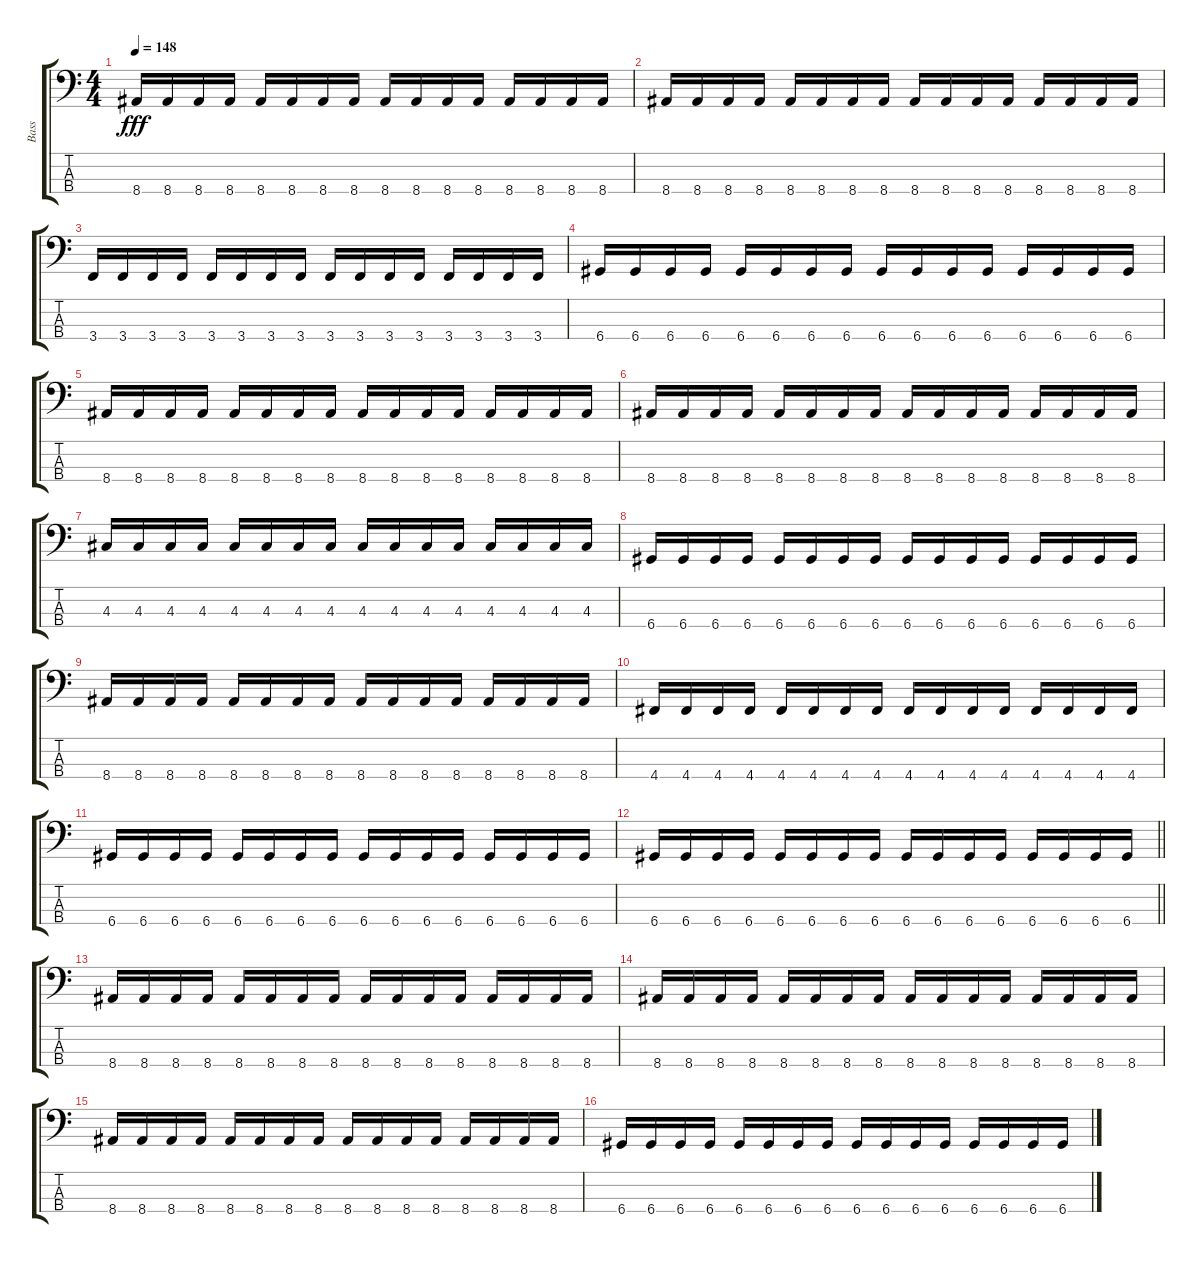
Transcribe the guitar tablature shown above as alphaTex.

\track ("Bass" "Bass") {instrument electricbasspick}
\staff {score tabs}
\tuning (G2 D2 A1 D1) {hide}
\ts (4 4)
\tempo 148
\clef f4
\ks c
8.4.16{dy fff} 8.4.16 8.4.16 8.4.16 8.4.16 8.4.16 8.4.16 8.4.16 8.4.16 8.4.16 8.4.16 8.4.16 8.4.16 8.4.16 8.4.16 8.4.16 |
8.4.16 8.4.16 8.4.16 8.4.16 8.4.16 8.4.16 8.4.16 8.4.16 8.4.16 8.4.16 8.4.16 8.4.16 8.4.16 8.4.16 8.4.16 8.4.16 |
3.4.16 3.4.16 3.4.16 3.4.16 3.4.16 3.4.16 3.4.16 3.4.16 3.4.16 3.4.16 3.4.16 3.4.16 3.4.16 3.4.16 3.4.16 3.4.16 |
6.4.16 6.4.16 6.4.16 6.4.16 6.4.16 6.4.16 6.4.16 6.4.16 6.4.16 6.4.16 6.4.16 6.4.16 6.4.16 6.4.16 6.4.16 6.4.16 |
8.4.16 8.4.16 8.4.16 8.4.16 8.4.16 8.4.16 8.4.16 8.4.16 8.4.16 8.4.16 8.4.16 8.4.16 8.4.16 8.4.16 8.4.16 8.4.16 |
8.4.16 8.4.16 8.4.16 8.4.16 8.4.16 8.4.16 8.4.16 8.4.16 8.4.16 8.4.16 8.4.16 8.4.16 8.4.16 8.4.16 8.4.16 8.4.16 |
4.3.16 4.3.16 4.3.16 4.3.16 4.3.16 4.3.16 4.3.16 4.3.16 4.3.16 4.3.16 4.3.16 4.3.16 4.3.16 4.3.16 4.3.16 4.3.16 |
6.4.16 6.4.16 6.4.16 6.4.16 6.4.16 6.4.16 6.4.16 6.4.16 6.4.16 6.4.16 6.4.16 6.4.16 6.4.16 6.4.16 6.4.16 6.4.16 |
8.4.16 8.4.16 8.4.16 8.4.16 8.4.16 8.4.16 8.4.16 8.4.16 8.4.16 8.4.16 8.4.16 8.4.16 8.4.16 8.4.16 8.4.16 8.4.16 |
4.4.16 4.4.16 4.4.16 4.4.16 4.4.16 4.4.16 4.4.16 4.4.16 4.4.16 4.4.16 4.4.16 4.4.16 4.4.16 4.4.16 4.4.16 4.4.16 |
6.4.16 6.4.16 6.4.16 6.4.16 6.4.16 6.4.16 6.4.16 6.4.16 6.4.16 6.4.16 6.4.16 6.4.16 6.4.16 6.4.16 6.4.16 6.4.16 |
\barLineRight lightlight
6.4.16 6.4.16 6.4.16 6.4.16 6.4.16 6.4.16 6.4.16 6.4.16 6.4.16 6.4.16 6.4.16 6.4.16 6.4.16 6.4.16 6.4.16 6.4.16 |
8.4.16 8.4.16 8.4.16 8.4.16 8.4.16 8.4.16 8.4.16 8.4.16 8.4.16 8.4.16 8.4.16 8.4.16 8.4.16 8.4.16 8.4.16 8.4.16 |
8.4.16 8.4.16 8.4.16 8.4.16 8.4.16 8.4.16 8.4.16 8.4.16 8.4.16 8.4.16 8.4.16 8.4.16 8.4.16 8.4.16 8.4.16 8.4.16 |
8.4.16 8.4.16 8.4.16 8.4.16 8.4.16 8.4.16 8.4.16 8.4.16 8.4.16 8.4.16 8.4.16 8.4.16 8.4.16 8.4.16 8.4.16 8.4.16 |
6.4.16 6.4.16 6.4.16 6.4.16 6.4.16 6.4.16 6.4.16 6.4.16 6.4.16 6.4.16 6.4.16 6.4.16 6.4.16 6.4.16 6.4.16 6.4.16
